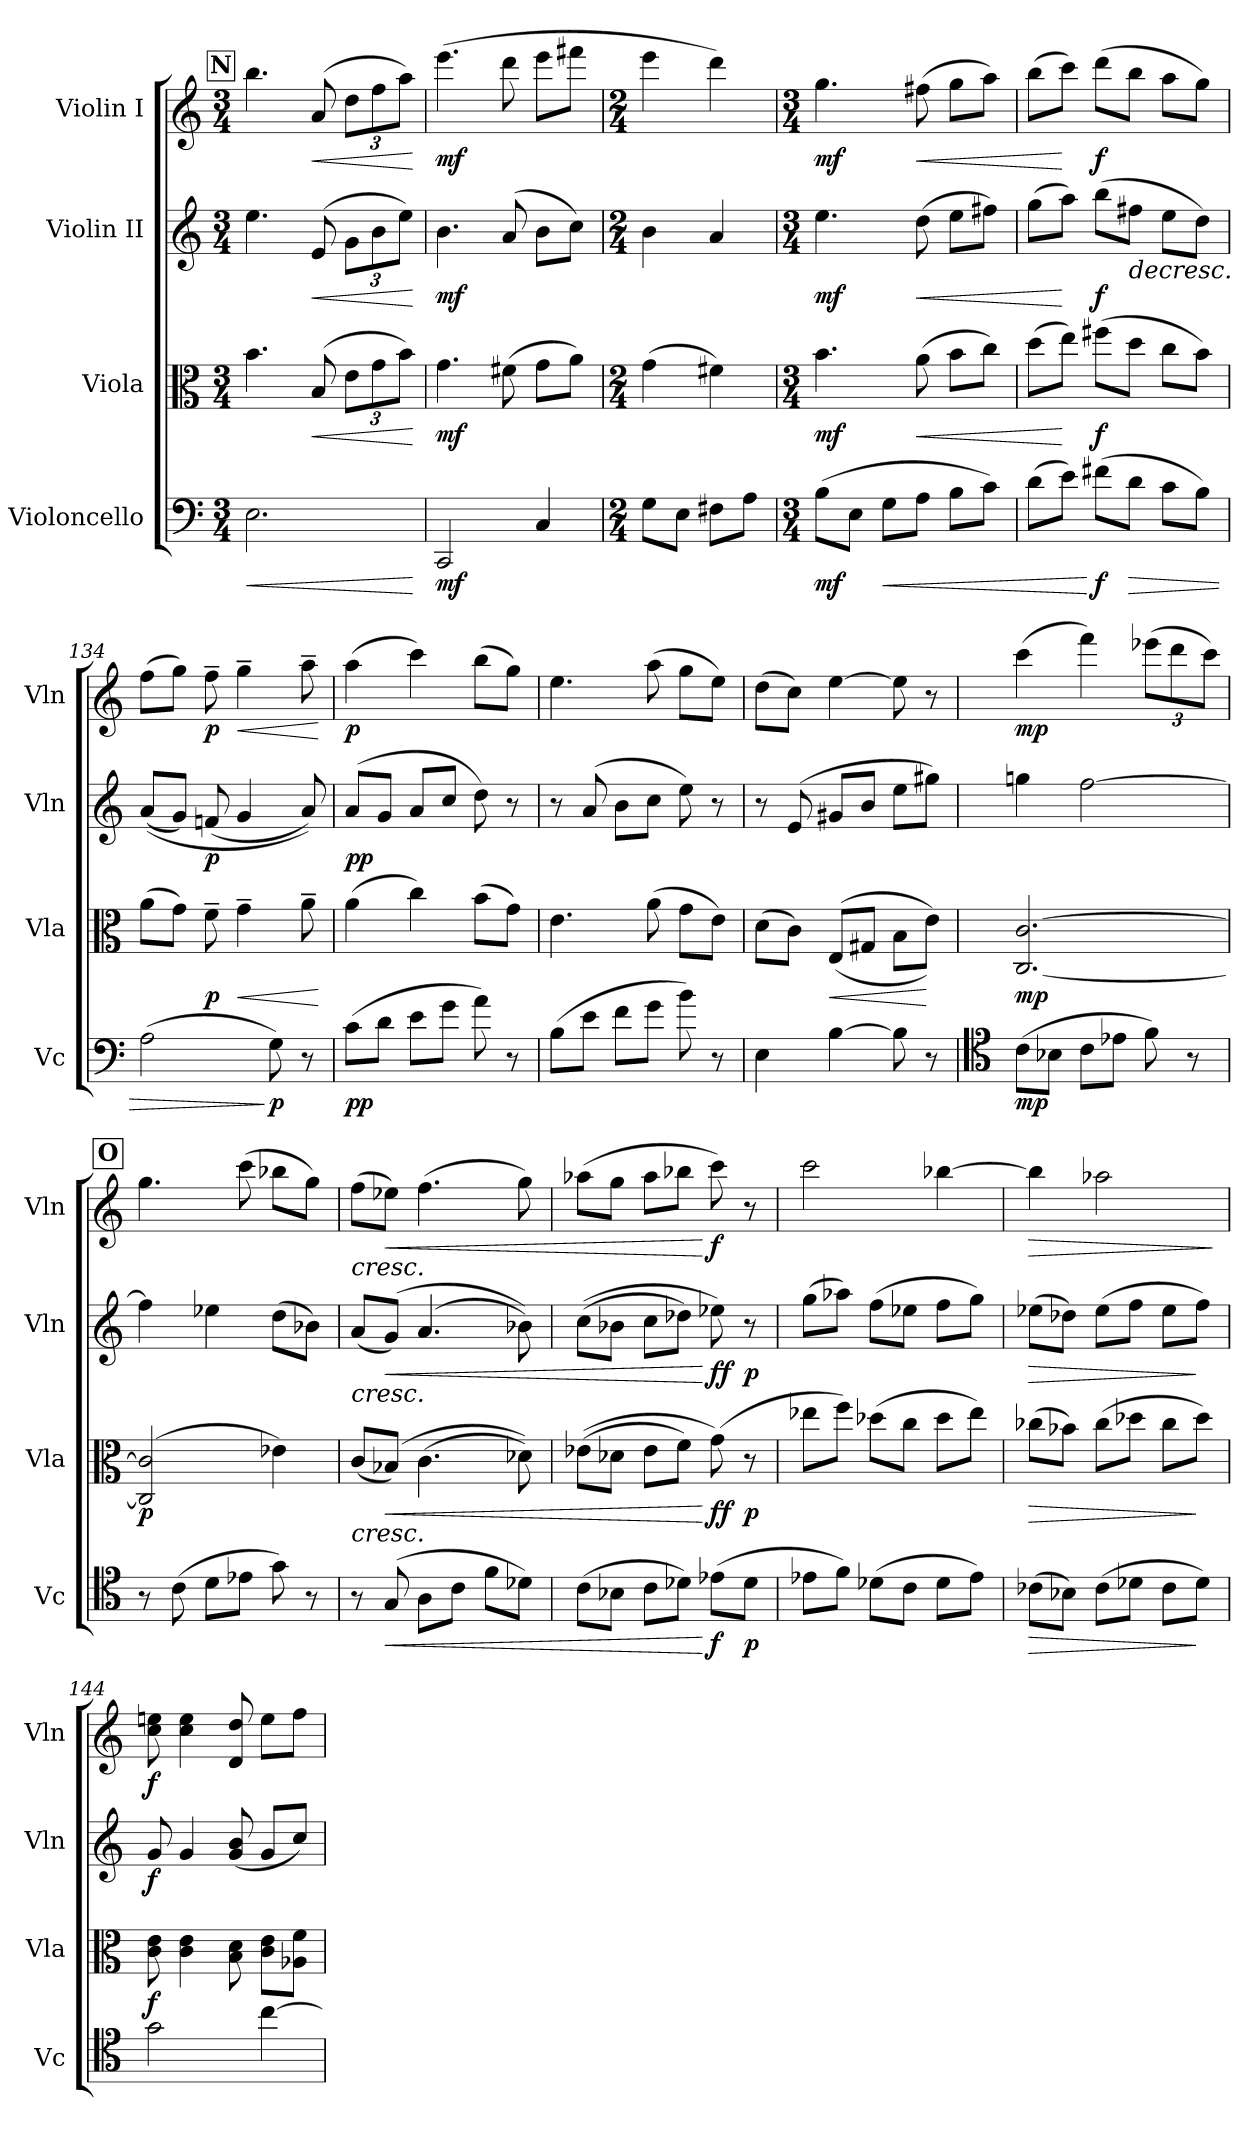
**kern	**dynam	**kern	**dynam	**kern	**dynam	**kern	**dynam
*part4	*part4	*part3	*part3	*part2	*part2	*part1	*part1
*staff4	*staff4	*staff3	*staff3	*staff2	*staff2	*staff1	*staff1
*I"Violoncello	*	*I"Viola	*	*I"Violin II	*	*I"Violin I	*
*I'Vc	*	*I'Vla	*	*I'Vln	*	*I'Vln	*
*clefF4	*	*clefC3	*	*clefG2	*	*clefG2	*
*k[]	*	*k[]	*	*k[]	*	*k[]	*
*M3/4	*	*M3/4	*	*M3/4	*	*M3/4	*
!!LO:REH:place=s1:a:B:fs=14:t=N
=129	=129	=129	=129	=129	=129	=129	=129
!	!LO:HP:b	!	!	!	!	!	!
2.E\	<	4.b\	.	4.ee\	.	4.bb\	.
!	!	!	!LO:HP:b	!	!LO:HP:b	!	!LO:HP:b
.	.	(8B/	<	(8e/	<	(8a/	<
*	*	*Xbrackettup	*	*Xbrackettup	*	*Xbrackettup	*
.	.	12e\L	.	12g\L	.	12dd\L	.
.	.	12g\	.	12b\	.	12ff\	.
.	.	12b\J)	.	12ee\J)	.	12aa\J)	.
.	[	.	[	.	[	.	[
=130	=130	=130	=130	=130	=130	=130	=130
!	!LO:DY:b	!	!LO:DY:b	!	!LO:DY:b	!	!LO:DY:b
2CC/	mf	4.g\	mf	4.b\	mf	(4.eee\	mf
.	.	(8f#X\	.	(8a/	.	8ddd\	.
4C/	.	8g\L	.	8b\L	.	8eee\L	.
.	.	8a\J)	.	8cc\J)	.	8fff#X\J	.
=131	=131	=131	=131	=131	=131	=131	=131
*M2/4	*	*M2/4	*	*M2/4	*	*M2/4	*
8G\L	.	(4g\	.	4b\	.	4eee\	.
8E\J	.	.	.	.	.	.	.
8F#X\L	.	4f#X\)	.	4a/	.	4ddd\)	.
8A\J	.	.	.	.	.	.	.
!!LO:LB:g=z
=132	=132	=132	=132	=132	=132	=132	=132
*M3/4	*	*M3/4	*	*M3/4	*	*M3/4	*
!	!LO:DY:b	!	!LO:DY:b	!	!LO:DY:b	!	!LO:DY:b
(8B\L	mf	4.b\	mf	4.ee\	mf	4.gg\	mf
8E\J	.	.	.	.	.	.	.
!	!LO:HP:b	!	!	!	!	!	!
8G\L	<	.	.	.	.	.	.
!	!	!	!LO:HP:b	!	!LO:HP:b	!	!LO:HP:b
8A\J	.	(8a\	<	(8dd\	<	(8ff#X\	<
8B\L	.	8b\L	.	8ee\L	.	8gg\L	.
8c\J)	.	8cc\J)	.	8ff#X\J)	.	8aa\J)	.
=133	=133	=133	=133	=133	=133	=133	=133
(8d\L	.	(8dd\L	.	(8gg\L	.	(8bb\L	.
8e\J)	.	8ee\J)	[	8aa\J)	[	8ccc\J)	[
!	!LO:DY:n=1:b	!	!LO:DY:b	!	!LO:DY:b	!	!LO:DY:b
(8f#X\L	[ f	(8ff#X\L	f	(8bb\L	f	(8ddd\L	f
!	!LO:HP:b	!	!	!	!LO:HP:b	!	!
8d\J	>	8dd\J	.	8ff#X\J	>	8bb\J	.
8c\L	.	8cc\L	.	8ee\L	.	8aa\L	.
8B\J)	.	8b\J)	.	8dd\J)	.	8gg\J)	.
=134	=134	=134	=134	=134	=134	=134	=134
(2A\	.	(8a\L	.	((8a/L	.	(8ff\L	.
.	.	8g\J)	.	8g/J)	.	8gg\J)	.
!	!	!	!LO:DY:b	!	!LO:DY:b	!	!LO:DY:b
.	.	8f~\	p	(8fn/	p	8ff~\	p
!	!	!	!LO:HP:b	!	!	!	!LO:HP:b
.	.	4g~\	<	4g/	]	4gg~\	<
!	!LO:DY:n=1:b	!	!	!	!	!	!
8G\)	] p	.	.	.	.	.	.
8r	.	8a~\	.	8a/))	.	8aa~\	.
.	.	.	[	.	.	.	[
=135	=135	=135	=135	=135	=135	=135	=135
!	!LO:DY:b	!	!	!	!LO:DY:b	!	!LO:DY:b
(8c\L	pp	(4a\	.	(8a/L	pp	(4aa\	p
8d\J	.	.	.	8g/J	.	.	.
8e\L	.	4cc\)	.	8a/L	.	4ccc\)	.
8g\J	.	.	.	8cc/J	.	.	.
8a\)	.	(8b\L	.	8dd\)	.	(8bb\L	.
8r	.	8g\J)	.	8r	.	8gg\J)	.
=136	=136	=136	=136	=136	=136	=136	=136
(8B\L	.	4.e\	.	8r	.	4.ee\	.
8e\J	.	.	.	(8a/	.	.	.
8f\L	.	.	.	8b\L	.	.	.
8g\J	.	(8a\	.	8cc\J	.	(8aa\	.
8b\)	.	8g\L	.	8ee\)	.	8gg\L	.
8r	.	8e\J)	.	8r	.	8ee\J)	.
!!LO:PB:g=z
=137	=137	=137	=137	=137	=137	=137	=137
4E\	.	(8d\L	.	8r	.	(8dd\L	.
.	.	8c\J)	.	(8e/	.	8cc\J)	.
!	!	!	!LO:HP:b	!	!	!	!
[4B\	.	((8E/L	<	8g#X/L	.	[4ee\	.
.	.	8G#X/J	.	8b/J	.	.	.
8B\]	.	8B\L	.	8ee\L	.	8ee\]	.
8r	.	8e\J))	[	8gg#X\J)	.	8r	.
=138	=138	=138	=138	=138	=138	=138	=138
*clefC4	*	*	*	*	*	*	*
!	!LO:DY:b	!	!LO:DY:b	!	!LO:DY:b	!	!
!	!	!	!	!	!LO:DY:n=1:b	!	!LO:DY:b
(8c\L	mp	[2.C/ [2.c/	mp	4ggn\	mp p	(4ccc\	mp
8B-X\J	.	.	.	.	.	.	.
8c\L	.	.	.	[2ff\	.	4fff\)	.
8e-X\J	.	.	.	.	.	.	.
8f\)	.	.	.	.	.	(12eee-X\L	.
.	.	.	.	.	.	12ddd\	.
8r	.	.	.	.	.	.	.
.	.	.	.	.	.	12ccc\J)	.
!!LO:REH:place=s1:a:B:fs=14:t=O
=139	=139	=139	=139	=139	=139	=139	=139
!	!	!	!LO:DY:b	!	!	!	!
8r	.	(2C/] 2c/]	p	4ff\]	.	4.gg\	.
(8c\	.	.	.	.	.	.	.
8d\L	.	.	.	4ee-X\	.	.	.
8e-X\J	.	.	.	.	.	(8ccc\	.
8g\)	.	4e-X\)	.	(8dd\L	.	8bb-X\L	.
8r	.	.	.	8b-X\J)	.	8gg\J)	.
=140	=140	=140	=140	=140	=140	=140	=140
!	!	!	!LO:HP:b	!	!LO:HP:b	!	!LO:HP:b
8r	.	(8c/L	<	(8a/L	<	(8ff\L	<
!	!LO:HP:b	!	!LO:HP:b	!	!LO:HP:b	!	!LO:HP:b
(8G/	<	(8B-X/J)	<	(8g/J)	<	8ee-X\J)	<
8A\L	.	(4.c\	.	(4.a/	.	(4.ff\	.
8c\J	.	.	.	.	.	.	.
8f\L	.	.	.	.	.	.	.
8d-X\J)	.	8d-X\))	.	8b-X\))	.	8gg\)	.
!!LO:LB:g=z
=141	=141	=141	=141	=141	=141	=141	=141
(8c\L	.	((8e-X\L	.	((8cc\L	.	(8aa-X\L	.
8B-X\J	.	8d-X\J	.	8b-X\J	.	8gg\J	.
8c\L	.	8e-\L	.	8cc\L	.	8aa-\L	.
8d-X\J)	.	8f\J)	.	8dd-X\J)	.	8bb-X\J	.
!	!LO:DY:n=1:b	!	!LO:DY:n=1:b	!	!	!	!
!	!	!	!LO:DY:n=2:b	!	!LO:DY:n=1:b	!	!
!	!	!	!	!	!LO:DY:n=2:b	!	!LO:DY:n=1:b
(8e-X\L	[ f	(8g\)	[ [ f f	8ee-X\)	[ [ f f	8ccc\)	[ [ f
!	!LO:DY:n=2:b	!	!LO:DY:n=3:b	!	!LO:DY:n=3:b	!	!
8d-\J	p	8r	p	8r	p	8r	.
=142	=142	=142	=142	=142	=142	=142	=142
8e-X\L	.	8ee-X\L	.	(8gg\L	.	2ccc\	.
8f\J)	.	8ff\J)	.	8aa-X\J)	.	.	.
(8d-X\L	.	(8dd-X\L	.	(8ff\L	.	.	.
8c\J	.	8cc\J	.	8ee-X\J	.	.	.
8d-\L	.	8dd-\L	.	8ff\L	.	[4bb-X\	.
8e-\J)	.	8ee-\J)	.	8gg\J)	.	.	.
=143	=143	=143	=143	=143	=143	=143	=143
!	!LO:HP:b	!	!LO:HP:b	!	!LO:HP:b	!	!LO:HP:b
(8c-X\L	>	(8cc-X\L	>	(8ee-X\L	>	4bb-\]	>
8B-X\J)	.	8b-X\J)	.	8dd-X\J)	.	.	.
(8c-\L	.	(8cc-\L	.	(8ee-\L	.	2aa-X\	.
8d-X\J	.	8dd-X\J	.	8ff\J	.	.	.
8c-\L	.	8cc-\L	.	8ee-\L	.	.	.
8d-\J)	]	8dd-\J)	]	8ff\J)	]	.	.
.	.	.	.	.	.	.	]
=144	=144	=144	=144	=144	=144	=144	=144
!	!	!	!LO:DY:b	!	!LO:DY:b	!	!LO:DY:b
2g\	.	8c\ 8e\	f	8g/	f	8cc\ 8een\	f
.	.	4c\ 4e\	.	4g/	.	4cc\ 4ee\	.
.	.	8B\ 8d\	.	(8g/ 8b/	.	8d/ 8dd/	.
[4cc\	.	8c\ 8e\L	.	8g/L	.	8ee\L	.
.	.	8A-X\ 8f\J	.	8cc/J)	.	8ff\J	.
=	=	=	=	=	=	=	=
*-	*-	*-	*-	*-	*-	*-	*-
